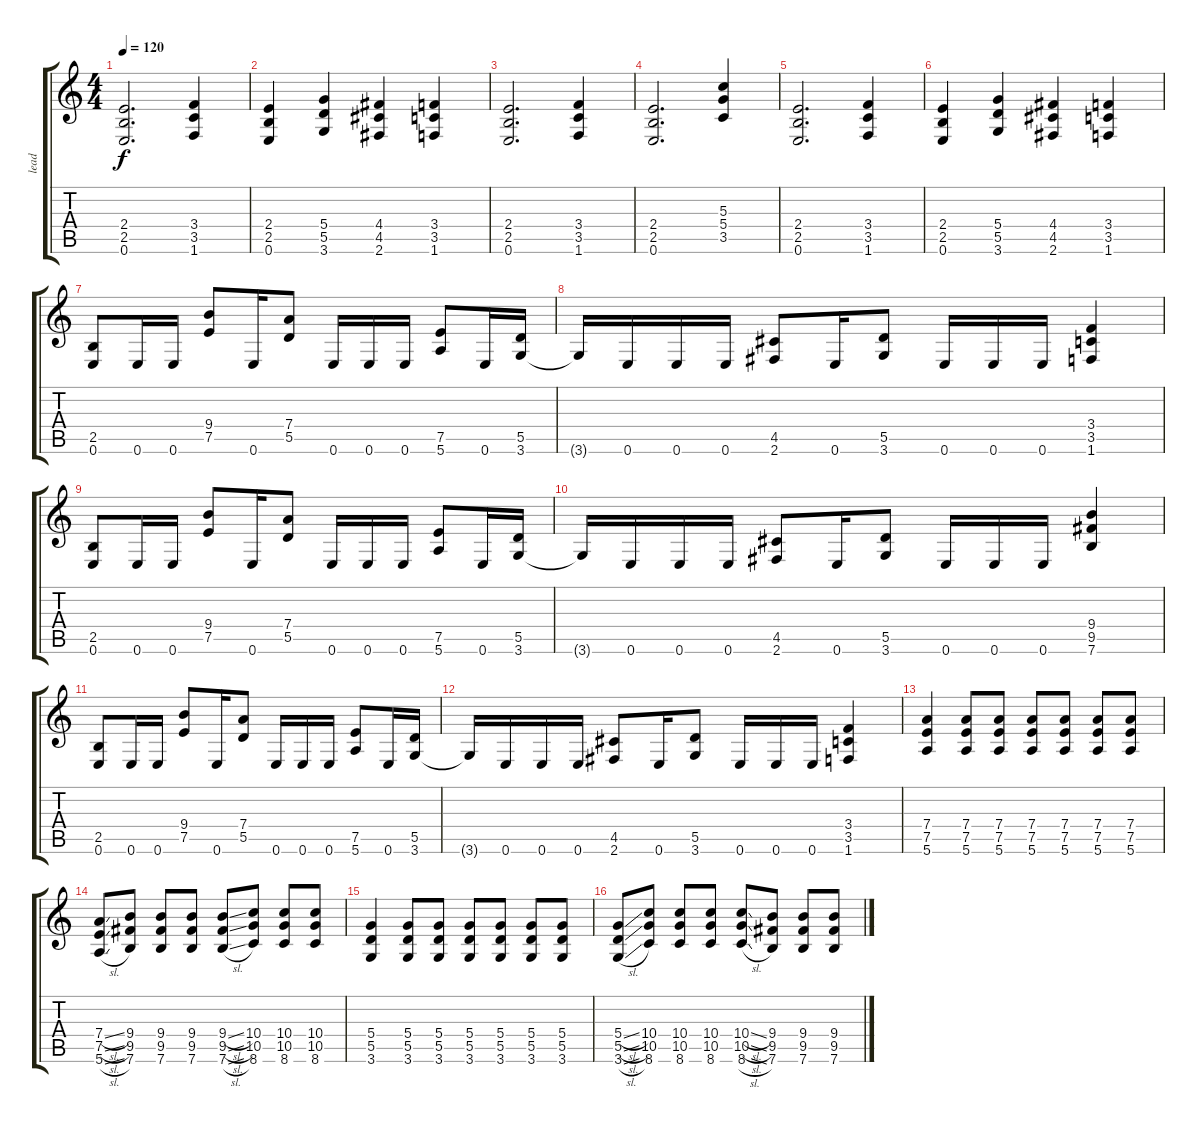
\track ("lead" "lead") {instrument distortionguitar}
\staff {score tabs}
\tuning (E4 B3 G3 D3 A2 E2) {hide}
\ts (4 4)
\tempo 120
\clef g2
\ks c
(2.4 2.5 0.6).2{d dy f} (3.4 3.5 1.6).4 |
(2.4 2.5 0.6).4 (5.4 5.5 3.6).4 (4.4 4.5 2.6).4 (3.4 3.5 1.6).4 |
(2.4 2.5 0.6).2{d} (3.4 3.5 1.6).4 |
(2.4 2.5 0.6).2{d} (5.3 5.4 3.5).4 |
(2.4 2.5 0.6).2{d} (3.4 3.5 1.6).4 |
(2.4 2.5 0.6).4 (5.4 5.5 3.6).4 (4.4 4.5 2.6).4 (3.4 3.5 1.6).4 |
(2.5 0.6).8 0.6.16 0.6.16 (9.4 7.5).8 0.6.16 (7.4 5.5).8 0.6.16 0.6.16 0.6.16 (7.5 5.6).8 0.6.16 (5.5 3.6).16 |
3.6{t}.16 0.6.16 0.6.16 0.6.16 (4.5 2.6).8 0.6.16 (5.5 3.6).8 0.6.16 0.6.16 0.6.16 (3.4 3.5 1.6).4 |
(2.5 0.6).8 0.6.16 0.6.16 (9.4 7.5).8 0.6.16 (7.4 5.5).8 0.6.16 0.6.16 0.6.16 (7.5 5.6).8 0.6.16 (5.5 3.6).16 |
3.6{t}.16 0.6.16 0.6.16 0.6.16 (4.5 2.6).8 0.6.16 (5.5 3.6).8 0.6.16 0.6.16 0.6.16 (9.4 9.5 7.6).4 |
(2.5 0.6).8 0.6.16 0.6.16 (9.4 7.5).8 0.6.16 (7.4 5.5).8 0.6.16 0.6.16 0.6.16 (7.5 5.6).8 0.6.16 (5.5 3.6).16 |
3.6{t}.16 0.6.16 0.6.16 0.6.16 (4.5 2.6).8 0.6.16 (5.5 3.6).8 0.6.16 0.6.16 0.6.16 (3.4 3.5 1.6).4 |
(7.4 7.5 5.6).4 (7.4 7.5 5.6).8 (7.4 7.5 5.6).8 (7.4 7.5 5.6).8 (7.4 7.5 5.6).8 (7.4 7.5 5.6).8 (7.4 7.5 5.6).8 |
(7.4{sl} 7.5{sl} 5.6{sl}).8 (9.4 9.5 7.6).8 (9.4 9.5 7.6).8 (9.4 9.5 7.6).8 (9.4{sl} 9.5{sl} 7.6{sl}).8 (10.4 10.5 8.6).8 (10.4 10.5 8.6).8 (10.4 10.5 8.6).8 |
(5.4 5.5 3.6).4 (5.4 5.5 3.6).8 (5.4 5.5 3.6).8 (5.4 5.5 3.6).8 (5.4 5.5 3.6).8 (5.4 5.5 3.6).8 (5.4 5.5 3.6).8 |
(5.4{sl} 5.5{sl} 3.6{sl}).8 (10.4 10.5 8.6).8 (10.4 10.5 8.6).8 (10.4 10.5 8.6).8 (10.4{sl} 10.5{sl} 8.6{sl}).8 (9.4 9.5 7.6).8 (9.4 9.5 7.6).8 (9.4 9.5 7.6).8
